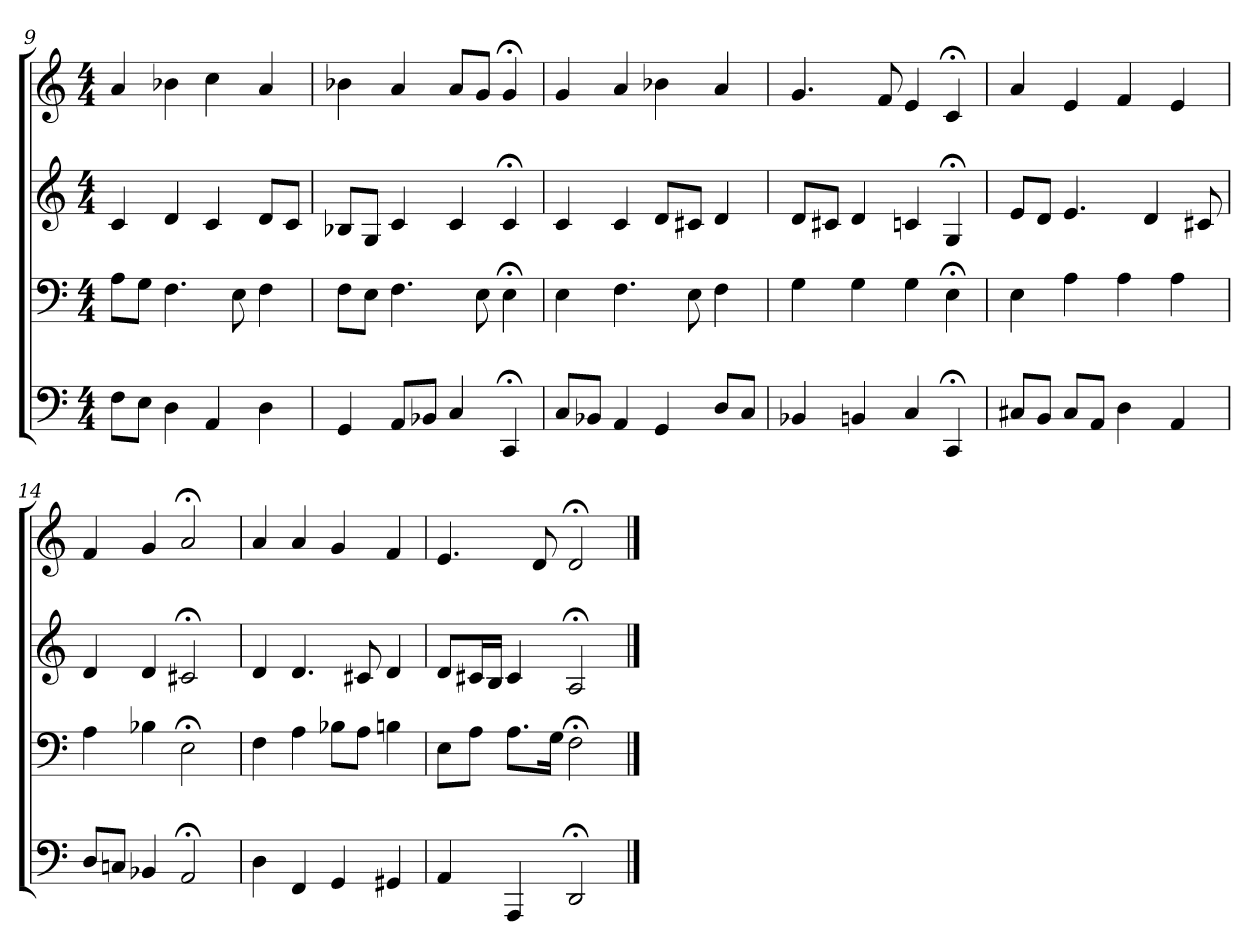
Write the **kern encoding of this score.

**kern	**kern	**kern	**kern
*part4	*part3	*part2	*part1
*staff4	*staff3	*staff2	*staff1
*clefF4	*clefF4	*clefG2	*clefG2
*k[]	*k[]	*k[]	*k[]
*C:	*C:	*C:	*a:
*M4/4	*M4/4	*M4/4	*M4/4
=9	=9	=9	=9
8F\L	8A\L	4c	4a
8E\J	8G\J	.	.
4D	4.F	4d	4b-X
4AA	.	4c	4cc
.	8E	.	.
4D	4F	8d/L	4a
.	.	8c/J	.
=10	=10	=10	=10
4GG	8F\L	8B-X/L	4b-X
.	8E\J	8G/J	.
8AA/L	4.F	4c	4a
8BB-X/J	.	.	.
4C	.	4c	8a/L
.	8E	.	8g/J
4CC;<	4E;<	4c;<	4g;<
=11	=11	=11	=11
8C/L	4E	4c	4g
8BB-X/J	.	.	.
4AA	4.F	4c	4a
4GG	.	8d/L	4b-X
.	8E	8c#X/J	.
8D/L	4F	4d	4a
8C/J	.	.	.
=12	=12	=12	=12
4BB-X	4G	8d/L	4.g
.	.	8c#X/J	.
4BBn	4G	4d	.
.	.	.	8f
4C	4G	4cn	4e
4CC;<	4E;<	4G;<	4c;<
=13	=13	=13	=13
8C#X/L	4E	8e/L	4a
8BB/J	.	8d/J	.
8C#/L	4A	4.e	4e
8AA/J	.	.	.
4D	4A	.	4f
.	.	4d	.
4AA	4A	.	4e
.	.	8c#X	.
=14	=14	=14	=14
8D/L	4A	4d	4f
8Cn/J	.	.	.
4BB-X	4B-X	4d	4g
2AA;<	2E;<	2c#X;<	2a;<
=15	=15	=15	=15
4D	4F	4d	4a
4FF	4A	4.d	4a
4GG	8B-X\L	.	4g
.	8A\J	8c#X	.
4GG#X	4Bn	4d	4f
=16	=16	=16	=16
4AA	8E\L	8d/L	4.e
.	8A\J	16c#X/L	.
.	.	16B/JJ	.
4AAA	8.A\L	4c#	.
.	.	.	8d
.	16G\Jk	.	.
2DD;<	2F;<	2A;<	2d;<
==	==	==	==
*-	*-	*-	*-
